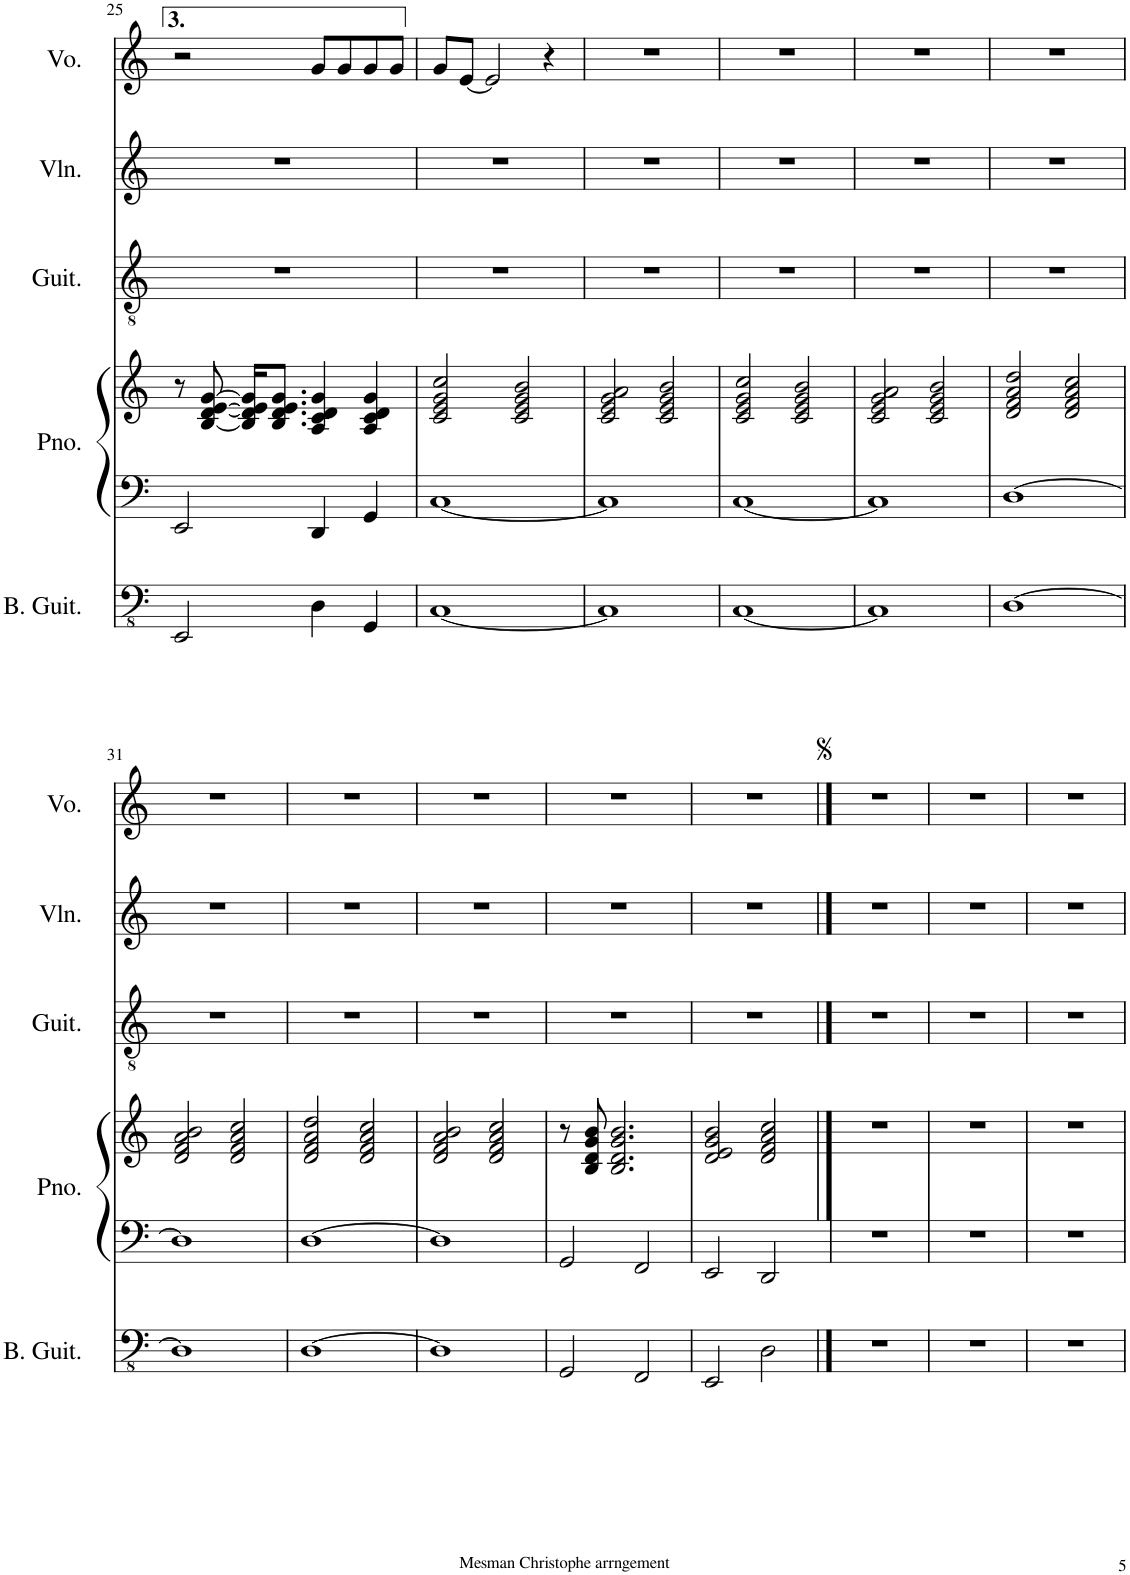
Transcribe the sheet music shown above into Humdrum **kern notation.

**kern	**kern	**kern	**kern	**kern	**kern
*part5	*part4	*part4	*part3	*part2	*part1
*staff6	*staff5	*staff4	*staff3	*staff2	*staff1
*I"Bass Guitar	*I"Piano	*	*I"Guitar	*I"Violin	*I"Voice
*I'B. Guit.	*I'Pno.	*	*I'Guit.	*I'Vln.	*I'Vo.
!!LO:PB:g=z
*clefFv4	*clefF4	*clefG2	*clefGv2	*clefG2	*clefG2
*k[]	*k[]	*k[]	*k[]	*k[]	*k[]
*M4/4	*M4/4	*M4/4	*M4/4	*M4/4	*M4/4
=25	=25	=25	=25	=25	=25
2EEE/	2EE/	8r	1r	1r	2r
.	.	[8B/ [8d/ [8e/ [8g/	.	.	.
.	.	16B/] 16d/] 16e/] 16g/]KL	.	.	.
.	.	8.B/ 8.d/ 8.e/ 8.g/J	.	.	.
4DD\	4DD/	4A/ 4c/ 4d/ 4g/	.	.	8g/L
.	.	.	.	.	8g/
4GGG/	4GG/	4A/ 4c/ 4d/ 4g/	.	.	8g/
.	.	.	.	.	8g/J
=26	=26	=26	=26	=26	=26
[1CC	[1C	2c/ 2e/ 2g/ 2cc/	1r	1r	8g/L
.	.	.	.	.	[8e/J
.	.	.	.	.	2e/]
.	.	2c/ 2e/ 2g/ 2b/	.	.	.
.	.	.	.	.	4r
=27	=27	=27	=27	=27	=27
1CC]	1C]	2c/ 2e/ 2g/ 2a/	1r	1r	1r
.	.	2c/ 2e/ 2g/ 2b/	.	.	.
=28	=28	=28	=28	=28	=28
[1CC	[1C	2c/ 2e/ 2g/ 2cc/	1r	1r	1r
.	.	2c/ 2e/ 2g/ 2b/	.	.	.
=29	=29	=29	=29	=29	=29
1CC]	1C]	2c/ 2e/ 2g/ 2a/	1r	1r	1r
.	.	2c/ 2e/ 2g/ 2b/	.	.	.
=30	=30	=30	=30	=30	=30
[1DD	[1D	2d/ 2f/ 2a/ 2dd/	1r	1r	1r
.	.	2d/ 2f/ 2a/ 2cc/	.	.	.
!!LO:LB:g=z
=31	=31	=31	=31	=31	=31
1DD]	1D]	2d/ 2f/ 2a/ 2b/	1r	1r	1r
.	.	2d/ 2f/ 2a/ 2cc/	.	.	.
=32	=32	=32	=32	=32	=32
[1DD	[1D	2d/ 2f/ 2a/ 2dd/	1r	1r	1r
.	.	2d/ 2f/ 2a/ 2cc/	.	.	.
=33	=33	=33	=33	=33	=33
1DD]	1D]	2d/ 2f/ 2a/ 2b/	1r	1r	1r
.	.	2d/ 2f/ 2a/ 2cc/	.	.	.
=34	=34	=34	=34	=34	=34
2GGG/	2GG/	8r	1r	1r	1r
.	.	8B/ 8d/ 8g/ 8b/	.	.	.
.	.	2.B/ 2.d/ 2.g/ 2.b/	.	.	.
2FFF/	2FF/	.	.	.	.
=35	=35	=35	=35	=35	=35
2EEE/	2EE/	2d/ 2e/ 2g/ 2b/	1r	1r	1r
2DD\	2DD/	2d/ 2f/ 2a/ 2cc/	.	.	.
==36	==36	==36	==36	==36	==36
1r	1r	1r	1r	1r	1r
=37	=37	=37	=37	=37	=37
1r	1r	1r	1r	1r	1r
=38	=38	=38	=38	=38	=38
1r	1r	1r	1r	1r	1r
=	=	=	=	=	=
*-	*-	*-	*-	*-	*-
